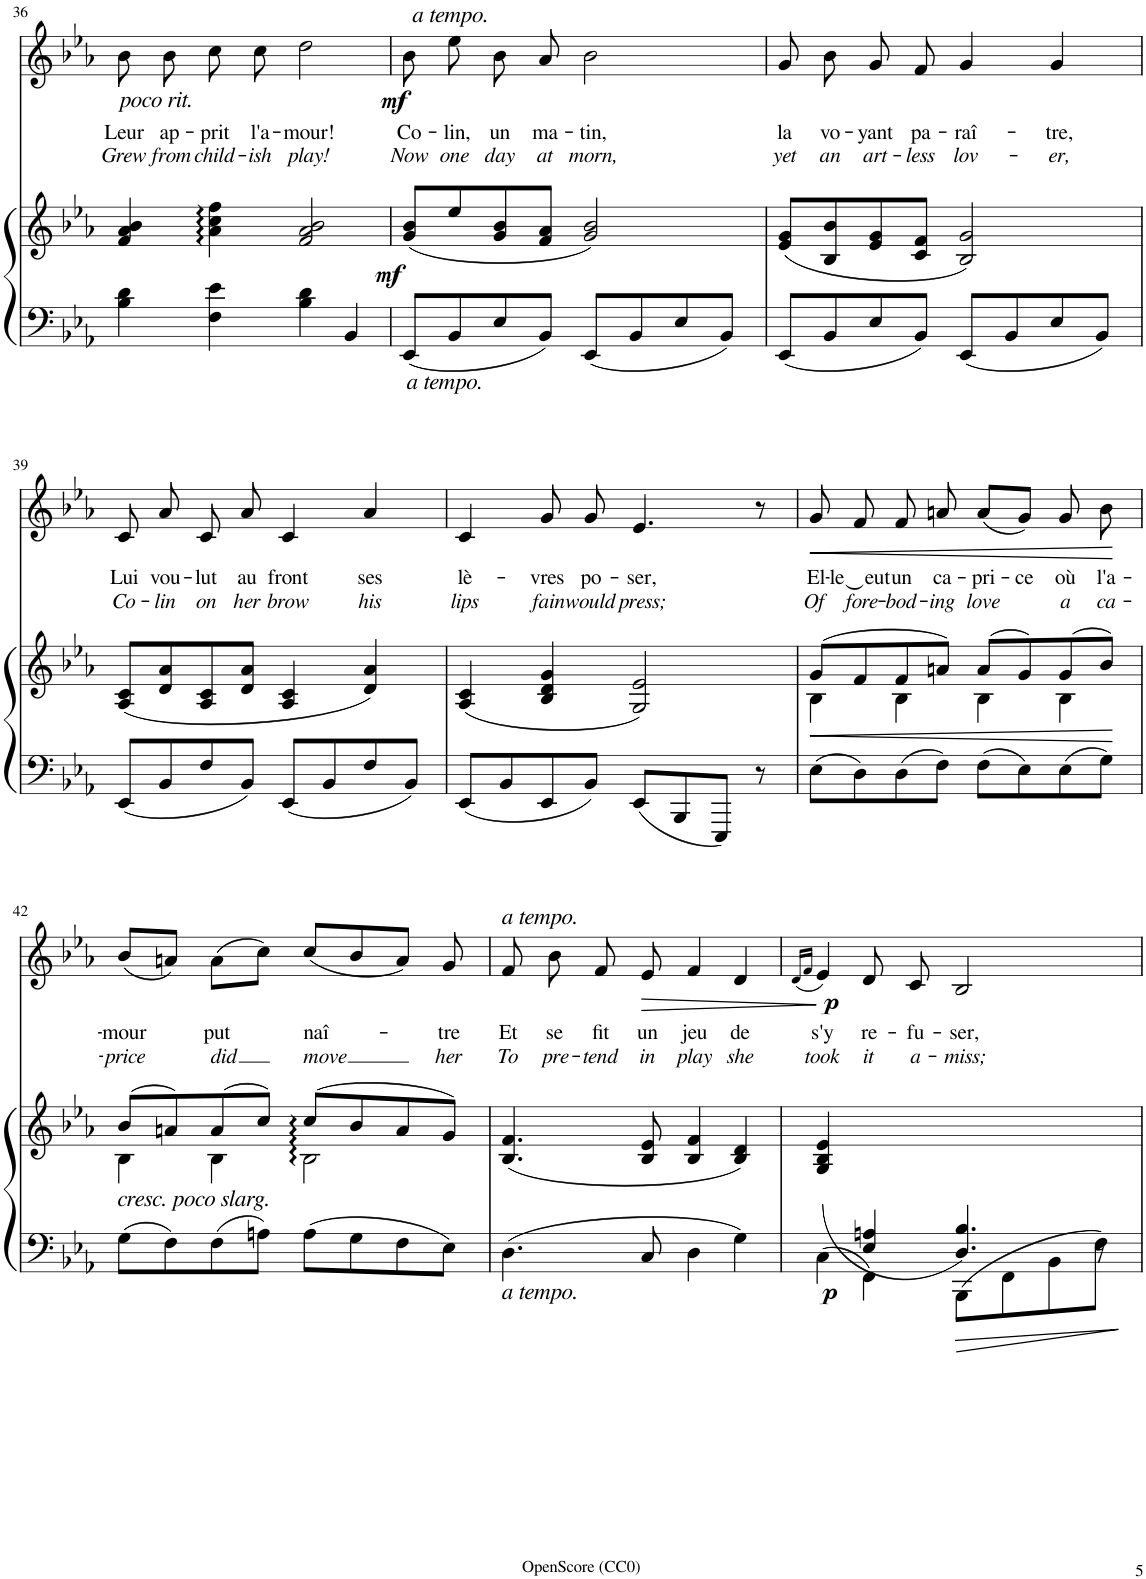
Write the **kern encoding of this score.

**kern	**kern	**dynam	**kern	**text	**text	**dynam
*part2	*part2	*part2	*part1	*part1	*part1	*part1
*staff3	*staff2	*staff2/3	*staff1	*staff1	*staff1	*staff1
*I"Piano	*	*	*I"Voice	*	*	*
*I'Pno	*	*	*	*	*	*
!!LO:PB:g=z
*clefF4	*clefG2	*	*clefG2	*	*	*
*k[b-e-a-]	*k[b-e-a-]	*	*k[b-e-a-]	*	*	*
*M4/4	*M4/4	*	*M4/4	*	*	*
=36	=36	=36	=36	=36	=36	=36
!	!	!	!LO:TX:b:i:t=poco rit.	!	!	!
!	!	!	!	!LO:LY:b	!LO:LY:b	!
4B-\ 4d\	4f/ 4a-/ 4b-/	.	8b-\	Leur	Grew	.
!	!	!	!	!LO:LY:b	!LO:LY:b	!
.	.	.	8b-\	ap-	from	.
!	!	!	!	!LO:LY:b	!LO:LY:b	!
4F\ 4e-\	4a-\ 4cc\ 4ff\	.	8cc\	-prit	child-	.
!	!	!	!	!LO:LY:b	!LO:LY:b	!
.	.	.	8cc\	l'a-	-ish	.
!	!	!	!	!LO:LY:b	!LO:LY:b	!
4B-\ 4d\	2f/ 2a-/ 2b-/	.	2dd\	-mour!	play!	.
4BB-/	.	.	.	.	.	.
=37	=37	=37	=37	=37	=37	=37
!	!	!	!LO:TX:a:i:t=a tempo.	!	!	!
!LO:TX:b:i:t=a tempo.	!	!	!	!	!	!
!	!	!LO:DY:b	!	!LO:LY:b	!LO:LY:b	!LO:DY:b
8EE-/L	(8g/ 8b-/L	mf	8b-\	Co-	Now	mf
!	!	!	!	!LO:LY:b	!LO:LY:b	!
8BB-/	8ee-/	.	8ee-\	-lin,	one	.
!	!	!	!	!LO:LY:b	!LO:LY:b	!
8E-/	8g/ 8b-/	.	8b-\	un	day	.
!	!	!	!	!LO:LY:b	!LO:LY:b	!
8BB-/J	8f/ 8a-/J	.	8a-/	ma-	at	.
!	!	!	!	!LO:LY:b	!LO:LY:b	!
8EE-/L	2g/ 2b-/)	.	2b-\	tin,	morn,	.
8BB-/	.	.	.	.	.	.
8E-/	.	.	.	.	.	.
8BB-/J	.	.	.	.	.	.
=38	=38	=38	=38	=38	=38	=38
!	!	!	!	!LO:LY:b	!LO:LY:b	!
8EE-/L	(8e-/ 8g/L	.	8g/	la	yet	.
!	!	!	!	!LO:LY:b	!LO:LY:b	!
8BB-/	8B-/ 8b-/	.	8b-\	vo-	an	.
!	!	!	!	!LO:LY:b	!LO:LY:b	!
8E-/	8e-/ 8g/	.	8g/	-yant	art-	.
!	!	!	!	!LO:LY:b	!LO:LY:b	!
8BB-/J	8c/ 8f/J	.	8f/	pa-	-less	.
!	!	!	!	!LO:LY:b	!LO:LY:b	!
8EE-/L	2B-/ 2g/)	.	4g/	-raî-	lov-	.
8BB-/	.	.	.	.	.	.
!	!	!	!	!LO:LY:b	!LO:LY:b	!
8E-/	.	.	4g/	-tre,	-er,	.
8BB-/J	.	.	.	.	.	.
!!LO:LB:g=z
=39	=39	=39	=39	=39	=39	=39
!	!	!	!	!LO:LY:b	!LO:LY:b	!
8EE-/L	(8A-/ 8c/L	.	8c/	Lui	Co-	.
!	!	!	!	!LO:LY:b	!LO:LY:b	!
8BB-/	8d/ 8a-/	.	8a-/	vou-	-lin	.
!	!	!	!	!LO:LY:b	!LO:LY:b	!
8F/	8A-/ 8c/	.	8c/	-lut	on	.
!	!	!	!	!LO:LY:b	!LO:LY:b	!
8BB-/J	8d/ 8a-/J	.	8a-/	au	her	.
!	!	!	!	!LO:LY:b	!LO:LY:b	!
8EE-/L	4A-/ 4c/	.	4c/	front	brow	.
8BB-/	.	.	.	.	.	.
!	!	!	!	!LO:LY:b	!LO:LY:b	!
8F/	4d/ 4a-/)	.	4a-/	ses	his	.
8BB-/J	.	.	.	.	.	.
=40	=40	=40	=40	=40	=40	=40
!	!	!	!	!LO:LY:b	!LO:LY:b	!
8EE-/L	(4A-/ 4c/	.	4c/	lè-	lips	.
8BB-/	.	.	.	.	.	.
!	!	!	!	!LO:LY:b	!LO:LY:b	!
8EE-/	4B-/ 4d/ 4g/	.	8g/	-vres	fain	.
!	!	!	!	!LO:LY:b	!LO:LY:b	!
8BB-/J	.	.	8g/	po-	would	.
!	!	!	!	!LO:LY:b	!LO:LY:b	!
8EE-/L	2G/ 2e-/)	.	4.e-/	-ser,	press;	.
8BBB-/	.	.	.	.	.	.
8EEE-/J	.	.	.	.	.	.
8r	.	.	8r	.	.	.
=41	=41	=41	=41	=41	=41	=41
!	!	!LO:HP:b	!	!LO:LY:b	!LO:LY:b	!LO:HP:b
*	*^	*	*	*	*	*
8E-\L	(8g/L	4B-\	<	8g/	El-	Of	<
!	!	!	!	!	!LO:LY:b	!LO:LY:b	!
8D\	8f/	.	.	8f/	-le‿eut	fore-	.
!	!	!	!	!	!LO:LY:b	!LO:LY:b	!
8D\	8f/	4B-\	.	8f/	un	-bod-	.
!	!	!	!	!	!LO:LY:b	!LO:LY:b	!
8F\J	8an/J)	.	.	8an/	ca-	-ing	.
!	!	!	!	!	!LO:LY:b	!LO:LY:b	!
8F\L	(8a/L	4B-\	.	(8a/L	-pri-	love	.
!	!	!	!	!	!LO:LY:b	!	!
8E-\	8g/)	.	.	8g/J)	-ce	.	.
!	!	!	!	!	!LO:LY:b	!LO:LY:b	!
8E-\	(8g/	4B-\	.	8g/	où	a	.
!	!	!	!	!	!LO:LY:b	!LO:LY:b	!
8G\J	8b-/J)	.	.	8b-\	l'a-	ca-	.
*	*v	*v	*	*	*	*	*
.	.	[	.	.	.	[
!!LO:LB:g=z
=42	=42	=42	=42	=42	=42	=42
*	*^	*	*	*	*	*
!	!	!	!	!LO:TX:b:i:color=#FFFFFF:t=cresc. poco slarg.	!	!	!
!	!LO:TX:b:i:t=cresc. poco slarg.	!	!	!	!	!	!
!	!	!	!	!	!LO:LY:b	!LO:LY:b	!
8G\L	(8b-/L	4B-\	.	(8b-/L	-mour	-price	.
8F\	8an/)	.	.	8an/J)	.	.	.
!	!	!	!	!	!LO:LY:b	!LO:LY:b	!
8F\	(8a/	4B-\	.	(8a\L	put	did	.
8An\J	8cc/J)	.	.	8cc\J)	.	.	.
!	!	!	!	!	!LO:LY:b	!LO:LY:b	!
8A\L	(8cc/L	2B-\	.	(8cc/L	naî-	move	.
8G\	8b-/	.	.	8b-/	.	.	.
8F\	8a/	.	.	8a/J)	.	.	.
!	!	!	!	!	!LO:LY:b	!LO:LY:b	!
8E-\J	8g/J)	.	.	8g/	-tre	her	.
*	*v	*v	*	*	*	*	*
=43	=43	=43	=43	=43	=43	=43
!	!	!	!LO:TX:a:i:t=a tempo.	!	!	!
!LO:TX:b:i:t=a tempo.	!	!	!	!	!	!
!	!	!	!	!LO:LY:b	!LO:LY:b	!
4.D\	(4.B-/ 4.f/	.	8f/	Et	To	.
!	!	!	!	!LO:LY:b	!LO:LY:b	!
.	.	.	8b-\	se	pre-	.
!	!	!	!	!LO:LY:b	!LO:LY:b	!
.	.	.	8f/	fit	-tend	.
!	!	!	!	!LO:LY:b	!LO:LY:b	!LO:HP:b
8C/	8B-/ 8e-/	.	8e-/	un	in	>
!	!	!	!	!LO:LY:b	!LO:LY:b	!
4D\	4B-/ 4f/	.	4f/	jeu	play	.
!	!	!	!	!LO:LY:b	!LO:LY:b	!
4G\	4B-/ 4d/)	.	4d/	de	she	.
.	.	.	.	.	.	]
=44	=44	=44	=44	=44	=44	=44
.	.	.	(16qd/LL	.	.	.
.	.	.	16qf/JJ	.	.	.
*^	*	*	*	*	*	*
!	!	!	!LO:DY:b=2	!	!LO:LY:b	!LO:LY:b	!LO:DY:b
4ryy	4C\	(4G/ 4B-/ 4e-/	p	4e-/)	s'y	took	p
!	!	!	!	!	!LO:LY:b	!LO:LY:b	!
4E-/ 4An/	4FF\	8ryy	.	8d/	re-	it	.
!	!	!	!	!	!LO:LY:b	!LO:LY:b	!
.	.	.	.	8c/	-fu-	a-	.
!	!	!	!	!	!LO:LY:b	!LO:LY:b	!
4.D/ 4.B-/)	8BBB-\L	.	.	2B-/	-ser,	-miss;	.
.	8FF\	.	.	.	.	.	.
.	8BB-\	.	.	.	.	.	.
8ryy	8F\J	8r	.	.	.	.	.
*v	*v	*	*	*	*	*	*
=	=	=	=	=	=	=
*-	*-	*-	*-	*-	*-	*-
